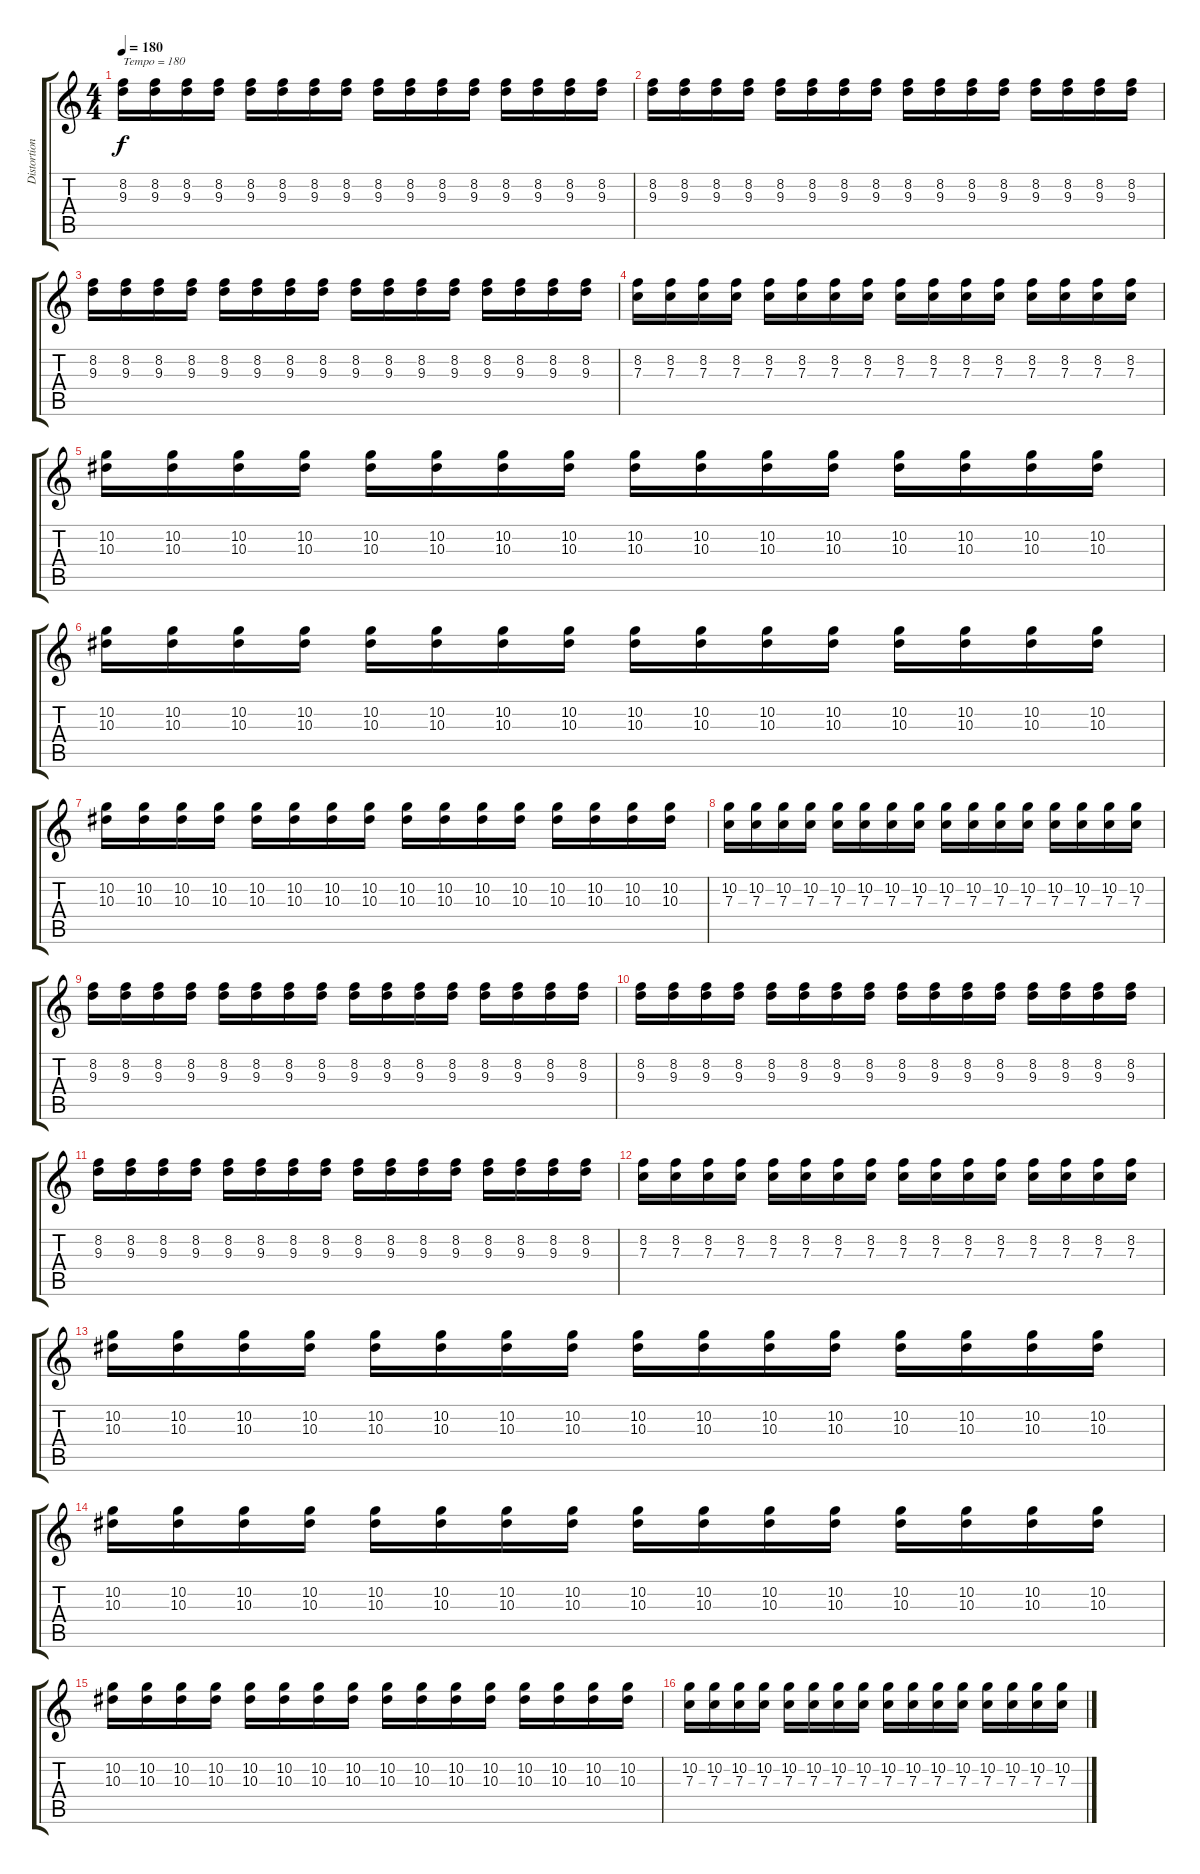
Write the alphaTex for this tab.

\track ("Distortion Guitar 1" "Distortion") {instrument distortionguitar}
\staff {score tabs}
\tuning (D4 A3 F3 C3 G2 D2) {hide}
\ts (4 4)
\tempo 180
\clef g2
\ks c
(8.2 9.3).16{txt "Tempo = 180" dy f volume 14} (8.2 9.3).16 (8.2 9.3).16 (8.2 9.3).16 (8.2 9.3).16 (8.2 9.3).16 (8.2 9.3).16 (8.2 9.3).16 (8.2 9.3).16 (8.2 9.3).16 (8.2 9.3).16 (8.2 9.3).16 (8.2 9.3).16 (8.2 9.3).16 (8.2 9.3).16 (8.2 9.3).16 |
(8.2 9.3).16 (8.2 9.3).16 (8.2 9.3).16 (8.2 9.3).16 (8.2 9.3).16 (8.2 9.3).16 (8.2 9.3).16 (8.2 9.3).16 (8.2 9.3).16 (8.2 9.3).16 (8.2 9.3).16 (8.2 9.3).16 (8.2 9.3).16 (8.2 9.3).16 (8.2 9.3).16 (8.2 9.3).16 |
(8.2 9.3).16 (8.2 9.3).16 (8.2 9.3).16 (8.2 9.3).16 (8.2 9.3).16 (8.2 9.3).16 (8.2 9.3).16 (8.2 9.3).16 (8.2 9.3).16 (8.2 9.3).16 (8.2 9.3).16 (8.2 9.3).16 (8.2 9.3).16 (8.2 9.3).16 (8.2 9.3).16 (8.2 9.3).16 |
(8.2 7.3).16 (8.2 7.3).16 (8.2 7.3).16 (8.2 7.3).16 (8.2 7.3).16 (8.2 7.3).16 (8.2 7.3).16 (8.2 7.3).16 (8.2 7.3).16 (8.2 7.3).16 (8.2 7.3).16 (8.2 7.3).16 (8.2 7.3).16 (8.2 7.3).16 (8.2 7.3).16 (8.2 7.3).16 |
(10.2 10.3).16 (10.2 10.3).16 (10.2 10.3).16 (10.2 10.3).16 (10.2 10.3).16 (10.2 10.3).16 (10.2 10.3).16 (10.2 10.3).16 (10.2 10.3).16 (10.2 10.3).16 (10.2 10.3).16 (10.2 10.3).16 (10.2 10.3).16 (10.2 10.3).16 (10.2 10.3).16 (10.2 10.3).16 |
(10.2 10.3).16 (10.2 10.3).16 (10.2 10.3).16 (10.2 10.3).16 (10.2 10.3).16 (10.2 10.3).16 (10.2 10.3).16 (10.2 10.3).16 (10.2 10.3).16 (10.2 10.3).16 (10.2 10.3).16 (10.2 10.3).16 (10.2 10.3).16 (10.2 10.3).16 (10.2 10.3).16 (10.2 10.3).16 |
(10.2 10.3).16 (10.2 10.3).16 (10.2 10.3).16 (10.2 10.3).16 (10.2 10.3).16 (10.2 10.3).16 (10.2 10.3).16 (10.2 10.3).16 (10.2 10.3).16 (10.2 10.3).16 (10.2 10.3).16 (10.2 10.3).16 (10.2 10.3).16 (10.2 10.3).16 (10.2 10.3).16 (10.2 10.3).16 |
(10.2 7.3).16 (10.2 7.3).16 (10.2 7.3).16 (10.2 7.3).16 (10.2 7.3).16 (10.2 7.3).16 (10.2 7.3).16 (10.2 7.3).16 (10.2 7.3).16 (10.2 7.3).16 (10.2 7.3).16 (10.2 7.3).16 (10.2 7.3).16 (10.2 7.3).16 (10.2 7.3).16 (10.2 7.3).16 |
(8.2 9.3).16 (8.2 9.3).16 (8.2 9.3).16 (8.2 9.3).16 (8.2 9.3).16 (8.2 9.3).16 (8.2 9.3).16 (8.2 9.3).16 (8.2 9.3).16 (8.2 9.3).16 (8.2 9.3).16 (8.2 9.3).16 (8.2 9.3).16 (8.2 9.3).16 (8.2 9.3).16 (8.2 9.3).16 |
(8.2 9.3).16 (8.2 9.3).16 (8.2 9.3).16 (8.2 9.3).16 (8.2 9.3).16 (8.2 9.3).16 (8.2 9.3).16 (8.2 9.3).16 (8.2 9.3).16 (8.2 9.3).16 (8.2 9.3).16 (8.2 9.3).16 (8.2 9.3).16 (8.2 9.3).16 (8.2 9.3).16 (8.2 9.3).16 |
(8.2 9.3).16 (8.2 9.3).16 (8.2 9.3).16 (8.2 9.3).16 (8.2 9.3).16 (8.2 9.3).16 (8.2 9.3).16 (8.2 9.3).16 (8.2 9.3).16 (8.2 9.3).16 (8.2 9.3).16 (8.2 9.3).16 (8.2 9.3).16 (8.2 9.3).16 (8.2 9.3).16 (8.2 9.3).16 |
(8.2 7.3).16 (8.2 7.3).16 (8.2 7.3).16 (8.2 7.3).16 (8.2 7.3).16 (8.2 7.3).16 (8.2 7.3).16 (8.2 7.3).16 (8.2 7.3).16 (8.2 7.3).16 (8.2 7.3).16 (8.2 7.3).16 (8.2 7.3).16 (8.2 7.3).16 (8.2 7.3).16 (8.2 7.3).16 |
(10.2 10.3).16 (10.2 10.3).16 (10.2 10.3).16 (10.2 10.3).16 (10.2 10.3).16 (10.2 10.3).16 (10.2 10.3).16 (10.2 10.3).16 (10.2 10.3).16 (10.2 10.3).16 (10.2 10.3).16 (10.2 10.3).16 (10.2 10.3).16 (10.2 10.3).16 (10.2 10.3).16 (10.2 10.3).16 |
(10.2 10.3).16 (10.2 10.3).16 (10.2 10.3).16 (10.2 10.3).16 (10.2 10.3).16 (10.2 10.3).16 (10.2 10.3).16 (10.2 10.3).16 (10.2 10.3).16 (10.2 10.3).16 (10.2 10.3).16 (10.2 10.3).16 (10.2 10.3).16 (10.2 10.3).16 (10.2 10.3).16 (10.2 10.3).16 |
(10.2 10.3).16 (10.2 10.3).16 (10.2 10.3).16 (10.2 10.3).16 (10.2 10.3).16 (10.2 10.3).16 (10.2 10.3).16 (10.2 10.3).16 (10.2 10.3).16 (10.2 10.3).16 (10.2 10.3).16 (10.2 10.3).16 (10.2 10.3).16 (10.2 10.3).16 (10.2 10.3).16 (10.2 10.3).16 |
(10.2 7.3).16 (10.2 7.3).16 (10.2 7.3).16 (10.2 7.3).16 (10.2 7.3).16 (10.2 7.3).16 (10.2 7.3).16 (10.2 7.3).16 (10.2 7.3).16 (10.2 7.3).16 (10.2 7.3).16 (10.2 7.3).16 (10.2 7.3).16 (10.2 7.3).16 (10.2 7.3).16 (10.2 7.3).16
